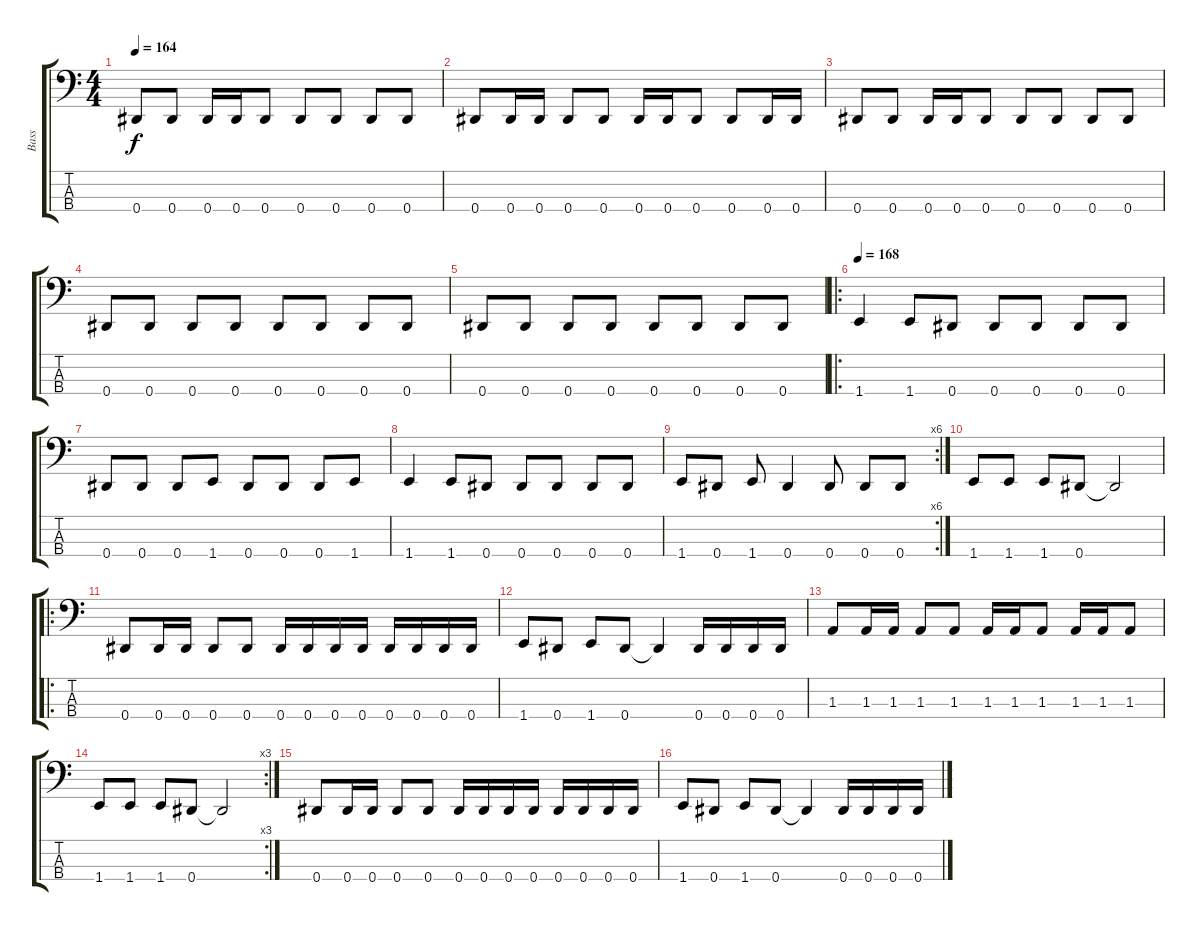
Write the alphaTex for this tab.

\track ("Bass" "Bass") {instrument electricbasspick}
\staff {score tabs}
\tuning (Gb2 Db2 Ab1 Eb1) {hide}
\ts (4 4)
\tempo 164
\clef f4
\ks c
0.4.8{dy f} 0.4.8 0.4.16 0.4.16 0.4.8 0.4.8 0.4.8 0.4.8 0.4.8 |
0.4.8 0.4.16 0.4.16 0.4.8 0.4.8 0.4.16 0.4.16 0.4.8 0.4.8 0.4.16 0.4.16 |
0.4.8 0.4.8 0.4.16 0.4.16 0.4.8 0.4.8 0.4.8 0.4.8 0.4.8 |
0.4.8 0.4.8 0.4.8 0.4.8 0.4.8 0.4.8 0.4.8 0.4.8 |
0.4.8 0.4.8 0.4.8 0.4.8 0.4.8 0.4.8 0.4.8 0.4.8 |
\ro
\tempo 168
1.4.4 1.4.8 0.4.8 0.4.8 0.4.8 0.4.8 0.4.8 |
0.4.8 0.4.8 0.4.8 1.4.8 0.4.8 0.4.8 0.4.8 1.4.8 |
1.4.4 1.4.8 0.4.8 0.4.8 0.4.8 0.4.8 0.4.8 |
\rc 6
1.4.8 0.4.8 1.4.8 0.4.4 0.4.8 0.4.8 0.4.8 |
1.4.8 1.4.8 1.4.8 0.4.8 0.4{t}.2 |
\ro
0.4.8 0.4.16 0.4.16 0.4.8 0.4.8 0.4.16 0.4.16 0.4.16 0.4.16 0.4.16 0.4.16 0.4.16 0.4.16 |
1.4.8 0.4.8 1.4.8 0.4.8 0.4{t}.4 0.4.16 0.4.16 0.4.16 0.4.16 |
1.3.8 1.3.16 1.3.16 1.3.8 1.3.8 1.3.16 1.3.16 1.3.8 1.3.16 1.3.16 1.3.8 |
\rc 3
1.4.8 1.4.8 1.4.8 0.4.8 0.4{t}.2 |
0.4.8 0.4.16 0.4.16 0.4.8 0.4.8 0.4.16 0.4.16 0.4.16 0.4.16 0.4.16 0.4.16 0.4.16 0.4.16 |
1.4.8 0.4.8 1.4.8 0.4.8 0.4{t}.4 0.4.16 0.4.16 0.4.16 0.4.16
